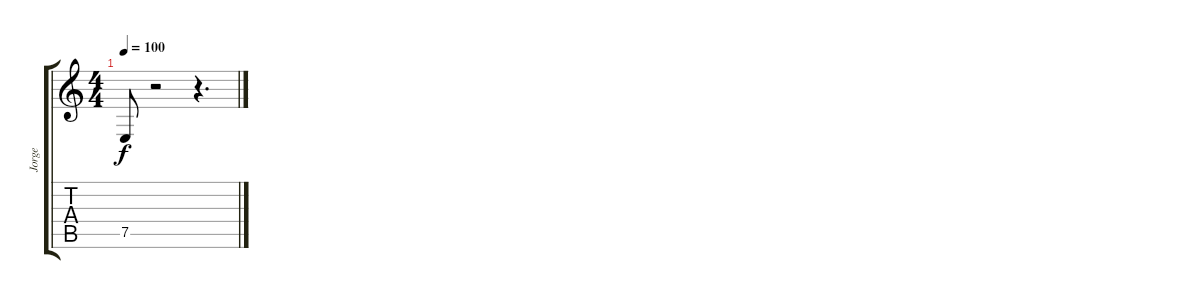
\track ("Jorge" "Jorge") {instrument cello}
\staff {score tabs}
\tuning (E4 B3 G3 D3 A2 E2) {hide}
\ts (4 4)
\tempo 100
\clef g2
\ks c
7.5{t}.8{dy f} r.2 r.4{d}
